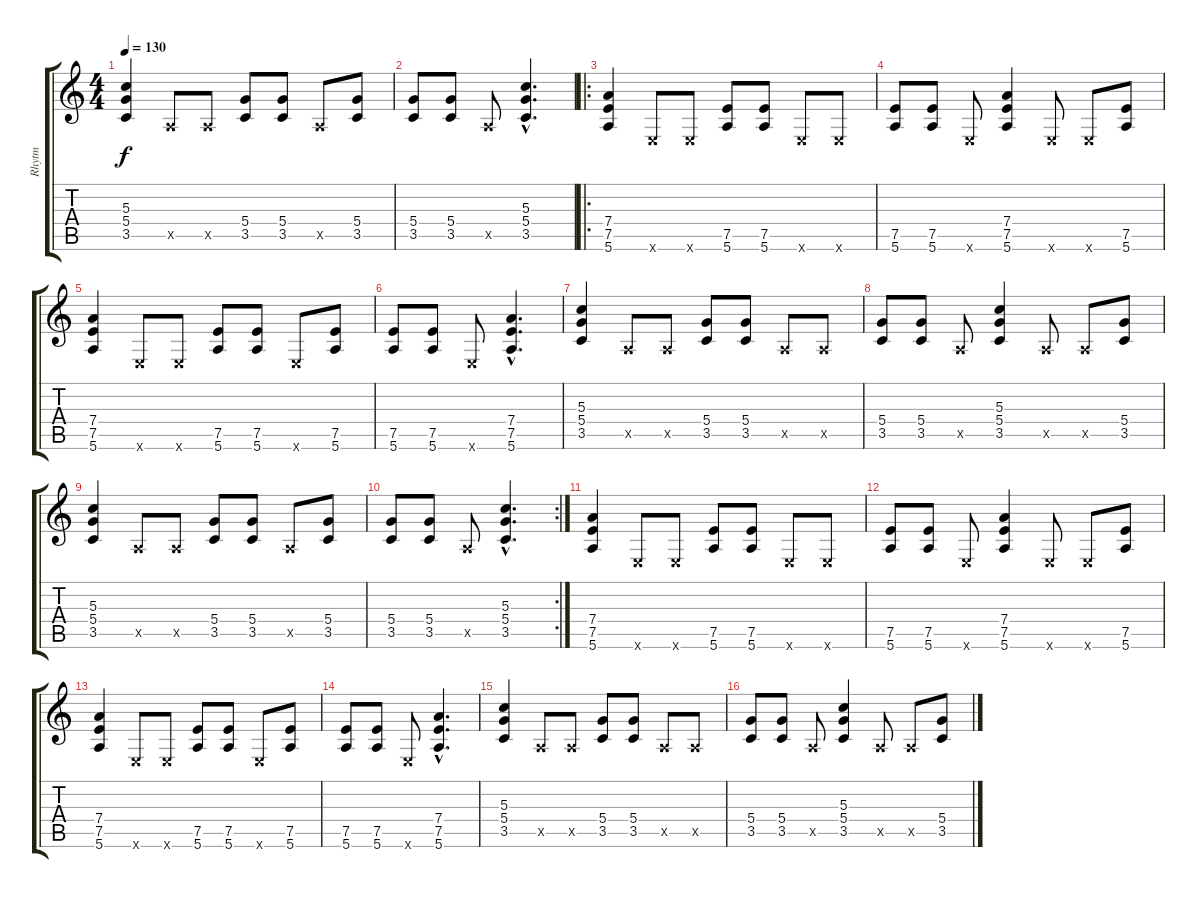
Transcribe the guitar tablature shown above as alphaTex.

\track ("Rhytm" "Rhytm") {instrument distortionguitar}
\staff {score tabs}
\tuning (E4 B3 G3 D3 A2 E2) {hide}
\ts (4 4)
\tempo 130
\clef g2
\ks c
(5.3 5.4 3.5).4{dy f} 0.5{x}.8 0.5{x}.8 (5.4 3.5).8 (5.4 3.5).8 0.5{x}.8 (5.4 3.5).8 |
(5.4 3.5).8 (5.4 3.5).8 0.5{x}.8 (5.3{hac} 5.4{hac} 3.5{hac}).4{d} |
\ro
(7.4 7.5 5.6).4 0.6{x}.8 0.6{x}.8 (7.5 5.6).8 (7.5 5.6).8 0.6{x}.8 0.6{x}.8 |
(7.5 5.6).8 (7.5 5.6).8 0.6{x}.8 (7.4 7.5 5.6).4 0.6{x}.8 0.6{x}.8 (7.5 5.6).8 |
(7.4 7.5 5.6).4 0.6{x}.8 0.6{x}.8 (7.5 5.6).8 (7.5 5.6).8 0.6{x}.8 (7.5 5.6).8 |
(7.5 5.6).8 (7.5 5.6).8 0.6{x}.8 (7.4{hac} 7.5{hac} 5.6{hac}).4{d} |
(5.3 5.4 3.5).4 0.5{x}.8 0.5{x}.8 (5.4 3.5).8 (5.4 3.5).8 0.5{x}.8 0.5{x}.8 |
(5.4 3.5).8 (5.4 3.5).8 0.5{x}.8 (5.3 5.4 3.5).4 0.5{x}.8 0.5{x}.8 (5.4 3.5).8 |
(5.3 5.4 3.5).4 0.5{x}.8 0.5{x}.8 (5.4 3.5).8 (5.4 3.5).8 0.5{x}.8 (5.4 3.5).8 |
\rc 2
(5.4 3.5).8 (5.4 3.5).8 0.5{x}.8 (5.3{hac} 5.4{hac} 3.5{hac}).4{d} |
(7.4 7.5 5.6).4 0.6{x}.8 0.6{x}.8 (7.5 5.6).8 (7.5 5.6).8 0.6{x}.8 0.6{x}.8 |
(7.5 5.6).8 (7.5 5.6).8 0.6{x}.8 (7.4 7.5 5.6).4 0.6{x}.8 0.6{x}.8 (7.5 5.6).8 |
(7.4 7.5 5.6).4 0.6{x}.8 0.6{x}.8 (7.5 5.6).8 (7.5 5.6).8 0.6{x}.8 (7.5 5.6).8 |
(7.5 5.6).8 (7.5 5.6).8 0.6{x}.8 (7.4{hac} 7.5{hac} 5.6{hac}).4{d} |
(5.3 5.4 3.5).4 0.5{x}.8 0.5{x}.8 (5.4 3.5).8 (5.4 3.5).8 0.5{x}.8 0.5{x}.8 |
(5.4 3.5).8 (5.4 3.5).8 0.5{x}.8 (5.3 5.4 3.5).4 0.5{x}.8 0.5{x}.8 (5.4 3.5).8
